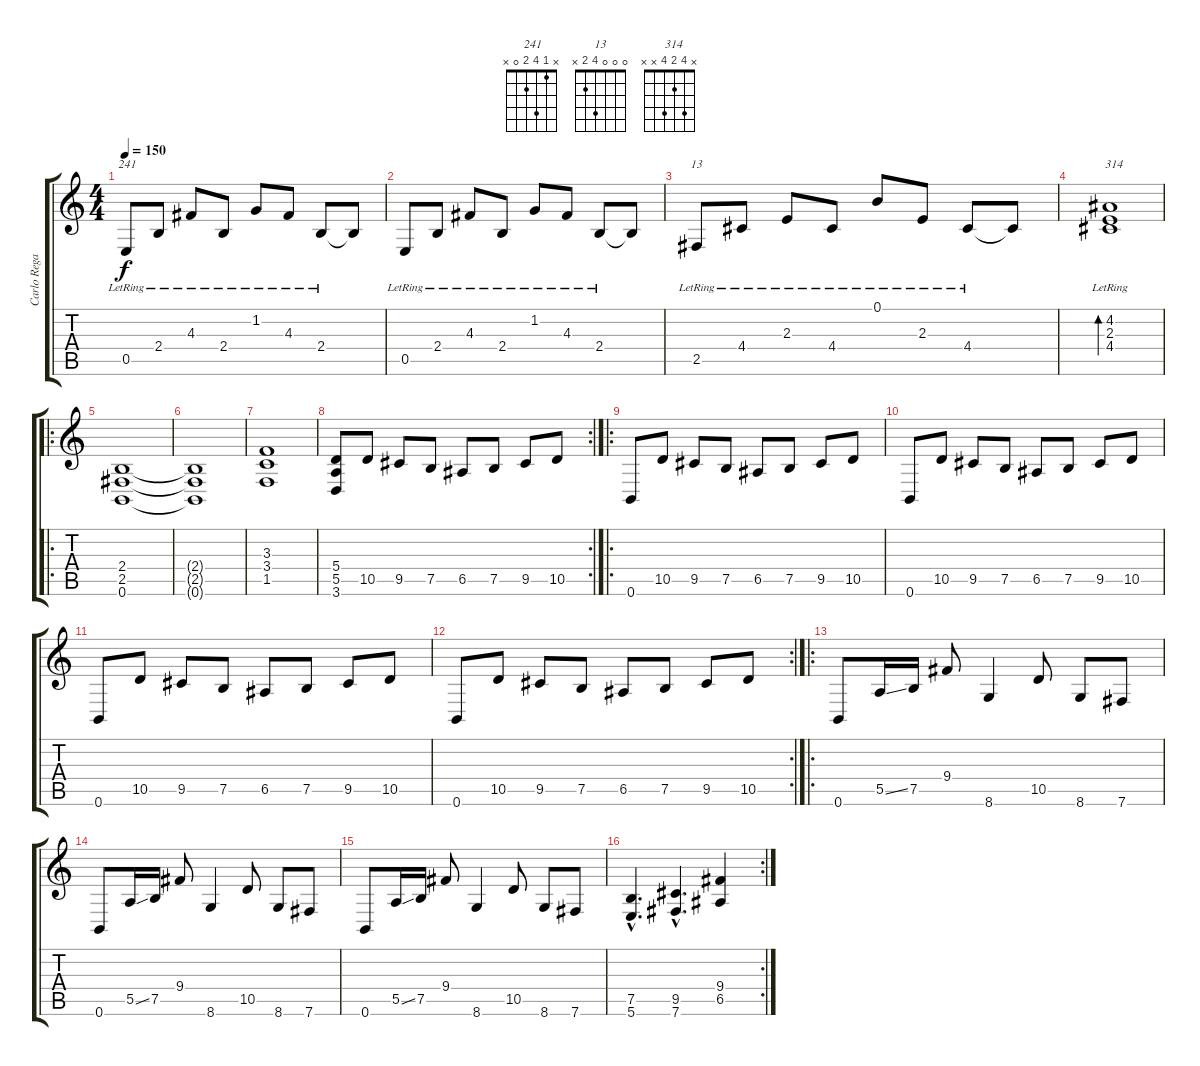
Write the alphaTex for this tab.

\track ("Carlo Regadas (Guitar 2)" "Carlo Rega") {instrument distortionguitar}
\staff {score tabs}
\tuning (B3 Gb3 D3 A2 E2 B1) {hide}
\chord (" 241" x 1 4 2 0 x)
\chord ("13      " 0 0 0 4 2 x)
\chord ("   314" x 4 2 4 x x)
\ts (4 4)
\tempo 150
\clef g2
\ks c
0.5{lr}.8{ch " 241" dy f} 2.4{lr}.8 4.3{lr}.8 2.4{lr}.8 1.2{lr}.8 4.3{lr}.8 2.4{lr}.8 2.4{t}.8 |
0.5{lr}.8 2.4{lr}.8 4.3{lr}.8 2.4{lr}.8 1.2{lr}.8 4.3{lr}.8 2.4{lr}.8 2.4{t}.8 |
2.5{lr}.8{ch "13      "} 4.4{lr}.8 2.3{lr}.8 4.4{lr}.8 0.1{lr}.8 2.3{lr}.8 4.4{lr}.8 4.4{t}.8 |
(4.2{lr} 2.3{lr} 4.4{lr}).1{bd 120 ch "   314"} |
\ro
(2.4 2.5 0.6).1 |
(2.4{t} 2.5{t} 0.6{t}).1 |
(3.3 3.4 1.5).1 |
\rc 2
(5.4 5.5 3.6).8 10.5.8 9.5.8 7.5.8 6.5.8 7.5.8 9.5.8 10.5.8 |
\ro
0.6.8 10.5.8 9.5.8 7.5.8 6.5.8 7.5.8 9.5.8 10.5.8 |
0.6.8 10.5.8 9.5.8 7.5.8 6.5.8 7.5.8 9.5.8 10.5.8 |
0.6.8 10.5.8 9.5.8 7.5.8 6.5.8 7.5.8 9.5.8 10.5.8 |
\rc 2
0.6.8 10.5.8 9.5.8 7.5.8 6.5.8 7.5.8 9.5.8 10.5.8 |
\ro
0.6.8 5.5{ss}.16 7.5.16 9.4.8 8.6.4 10.5.8 8.6.8 7.6.8 |
0.6.8 5.5{ss}.16 7.5.16 9.4.8 8.6.4 10.5.8 8.6.8 7.6.8 |
0.6.8 5.5{ss}.16 7.5.16 9.4.8 8.6.4 10.5.8 8.6.8 7.6.8 |
\rc 2
(7.5{hac} 5.6{hac}).4{d} (9.5{hac} 7.6{hac}).4{d} (9.4 6.5).4
